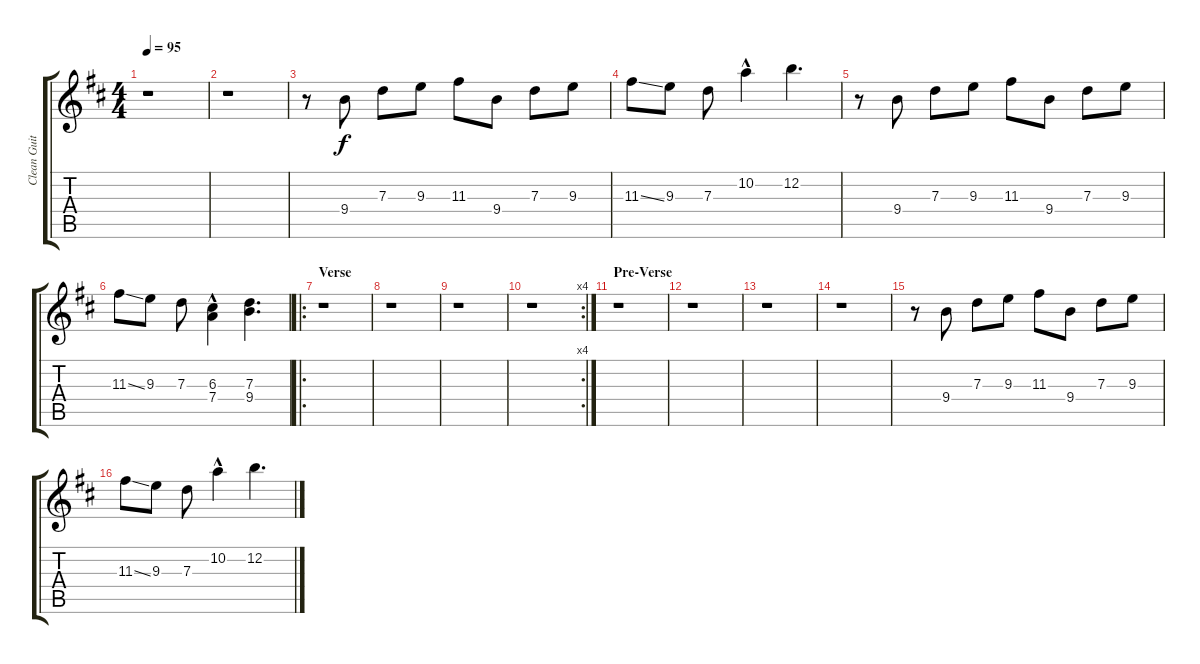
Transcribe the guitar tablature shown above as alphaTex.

\track ("Clean Guitar" "Clean Guit") {instrument electricguitarjazz}
\staff {score tabs}
\tuning (E4 B3 G3 D3 A2 E2) {hide}
\ts (4 4)
\tempo 95
\clef g2
\ks d
r.1{dy fff} |
r.1 |
r.8 9.4.8{dy f} 7.3.8 9.3.8 11.3.8 9.4.8 7.3.8 9.3.8 |
11.3{ss}.8 9.3.8 7.3.8 10.2{hac}.4 12.2.4{d} |
r.8 9.4.8 7.3.8 9.3.8 11.3.8 9.4.8 7.3.8 9.3.8 |
11.3{ss}.8 9.3.8 7.3.8 (6.3{hac} 7.4{hac}).4 (7.3 9.4).4{d} |
\ro
\section ("" "Verse")
r.1 |
r.1 |
r.1 |
\rc 4
r.1 |
\section ("" "Pre-Verse")
r.1 |
r.1 |
r.1 |
r.1 |
r.8 9.4.8 7.3.8 9.3.8 11.3.8 9.4.8 7.3.8 9.3.8 |
11.3{ss}.8 9.3.8 7.3.8 10.2{hac}.4 12.2.4{d}
